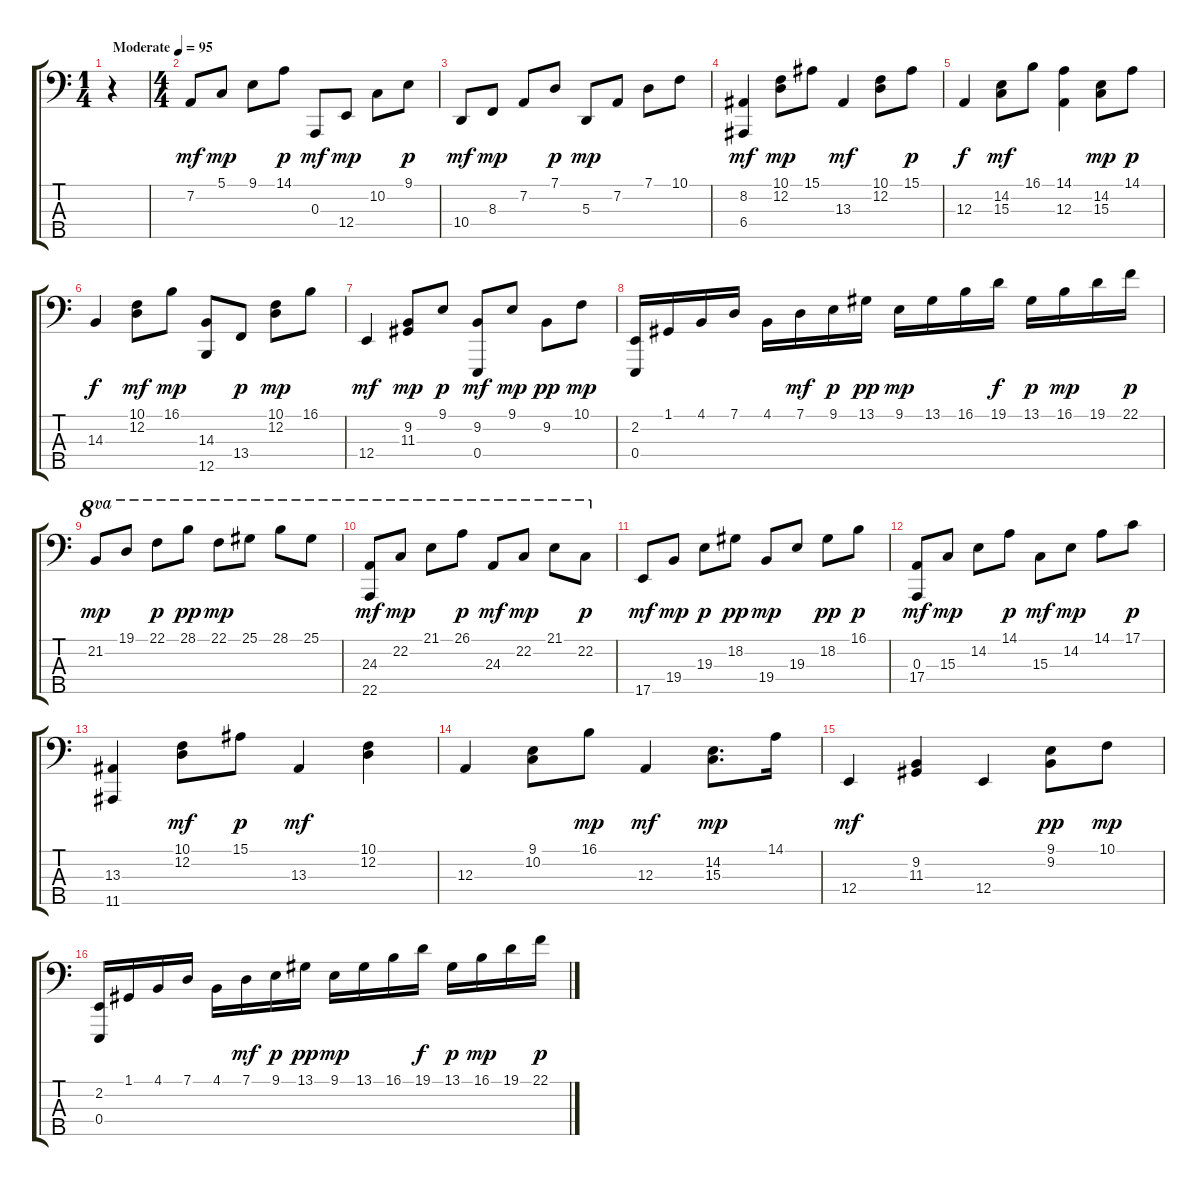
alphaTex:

\track "" {instrument acousticgrandpiano}
\staff {score tabs}
\tuning (G2 D2 A1 E1 B0) {hide}
\ts (1 4)
\tempo (95 "Moderate")
\clef f4
\ks c
r.4{dy mf instrument acousticgrandpiano} |
\ts (4 4)
7.2.8 5.1.8{dy mp} 9.1.8 14.1.8{dy p} 0.3.8{dy mf} 12.4.8{dy mp} 10.2.8 9.1.8{dy p} |
10.4.8{dy mf} 8.3.8{dy mp} 7.2.8 7.1.8{dy p} 5.3.8{dy mp} 7.2.8 7.1.8 10.1.8 |
(8.2 6.4).4{dy mf} (10.1 12.2).8{dy mp} 15.1.8 13.3.4{dy mf} (10.1 12.2).8 15.1.8{dy p} |
12.3.4{dy f} (14.2 15.3).8{dy mf} 16.1.8 (14.1 12.3).4 (14.2 15.3).8{dy mp} 14.1.8{dy p} |
14.3.4{dy f} (10.1 12.2).8{dy mf} 16.1.8{dy mp} (14.3 12.5).8 13.4.8{dy p} (10.1 12.2).8{dy mp} 16.1.8 |
12.4.4{dy mf} (9.2 11.3).8{dy mp} 9.1.8{dy p} (9.2 0.4).8{dy mf} 9.1.8{dy mp} 9.2.8{dy pp} 10.1.8{dy mp} |
(2.2 0.4).16 1.1.16 4.1.16 7.1.16 4.1.16 7.1.16{dy mf} 9.1.16{dy p} 13.1.16{dy pp} 9.1.16{dy mp} 13.1.16 16.1.16 19.1.16{dy f} 13.1.16{dy p} 16.1.16{dy mp} 19.1.16 22.1.16{dy p} |
21.2.8{ot 8va dy mp} 19.1.8{ot 8va} 22.1.8{ot 8va dy p} 28.1.8{ot 8va dy pp} 22.1.8{ot 8va dy mp} 25.1.8{ot 8va} 28.1.8{ot 8va} 25.1.8{ot 8va} |
(24.3 22.5).8{ot 8va dy mf} 22.2.8{ot 8va dy mp} 21.1.8{ot 8va} 26.1.8{ot 8va dy p} 24.3.8{ot 8va dy mf} 22.2.8{ot 8va dy mp} 21.1.8{ot 8va} 22.2.8{ot 8va dy p} |
17.5.8{dy mf} 19.4.8{dy mp} 19.3.8{dy p} 18.2.8{dy pp} 19.4.8{dy mp} 19.3.8 18.2.8{dy pp} 16.1.8{dy p} |
(0.3 17.4).8{dy mf} 15.3.8{dy mp} 14.2.8 14.1.8{dy p} 15.3.8{dy mf} 14.2.8{dy mp} 14.1.8 17.1.8{dy p} |
(13.3 11.5).4 (10.1 12.2).8{dy mf} 15.1.8{dy p} 13.3.4{dy mf} (10.1 12.2).4 |
12.3.4 (9.1 10.2).8 16.1.8{dy mp} 12.3.4{dy mf} (14.2 15.3).8{d dy mp} 14.1.16 |
12.4.4{dy mf} (9.2 11.3).4 12.4.4 (9.1 9.2).8{dy pp} 10.1.8{dy mp} |
(2.2 0.4).16 1.1.16 4.1.16 7.1.16 4.1.16 7.1.16{dy mf} 9.1.16{dy p} 13.1.16{dy pp} 9.1.16{dy mp} 13.1.16 16.1.16 19.1.16{dy f} 13.1.16{dy p} 16.1.16{dy mp} 19.1.16 22.1.16{dy p}
